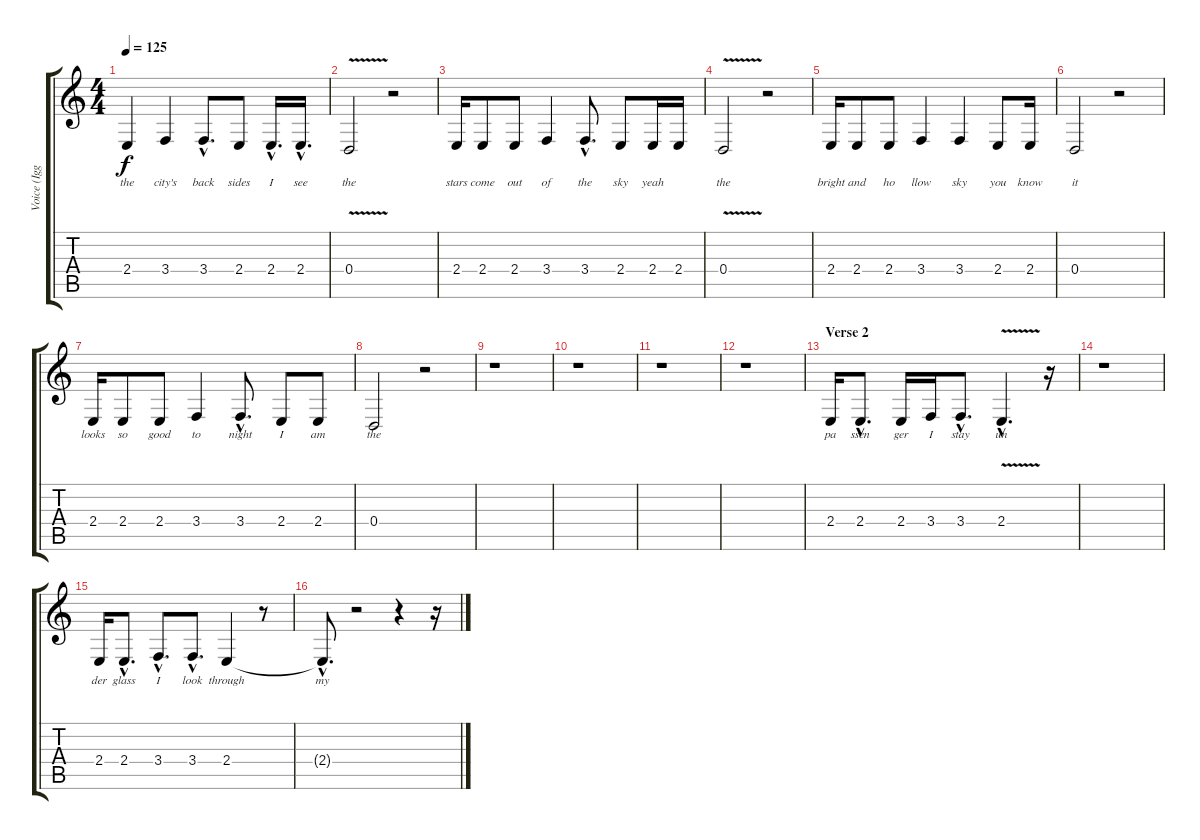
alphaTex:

\track ("Voice (Iggy)" "Voice (Igg") {instrument flute}
\staff {score tabs}
\tuning (E4 B3 G3 D3 A2 E2) {hide}
\ts (4 4)
\tempo 125
\clef g2
\ks c
2.4.4{lyrics (0 "the") lyrics (1 "") lyrics (2 "") lyrics (3 "") lyrics (4 "") dy f} 3.4.4{lyrics (0 "city's") lyrics (1 "") lyrics (2 "") lyrics (3 "") lyrics (4 "")} 3.4{hac}.8{d lyrics (0 "back") lyrics (1 "") lyrics (2 "") lyrics (3 "") lyrics (4 "")} 2.4.8{lyrics (0 "sides") lyrics (1 "") lyrics (2 "") lyrics (3 "") lyrics (4 "")} 2.4{hac}.16{d lyrics (0 "I") lyrics (1 "") lyrics (2 "") lyrics (3 "") lyrics (4 "")} 2.4{hac}.16{d lyrics (0 "see") lyrics (1 "") lyrics (2 "") lyrics (3 "") lyrics (4 "")} |
0.4{v}.2{lyrics (0 "the") lyrics (1 "") lyrics (2 "") lyrics (3 "") lyrics (4 "")} r.2 |
2.4.16{lyrics (0 "stars") lyrics (1 "") lyrics (2 "") lyrics (3 "") lyrics (4 "")} 2.4.8{lyrics (0 "come") lyrics (1 "") lyrics (2 "") lyrics (3 "") lyrics (4 "")} 2.4.8{lyrics (0 "out") lyrics (1 "") lyrics (2 "") lyrics (3 "") lyrics (4 "")} 3.4.4{lyrics (0 "of") lyrics (1 "") lyrics (2 "") lyrics (3 "") lyrics (4 "")} 3.4{hac}.8{d lyrics (0 "the") lyrics (1 "") lyrics (2 "") lyrics (3 "") lyrics (4 "")} 2.4.8{lyrics (0 "sky") lyrics (1 "") lyrics (2 "") lyrics (3 "") lyrics (4 "")} 2.4.16{lyrics (0 "yeah") lyrics (1 "") lyrics (2 "") lyrics (3 "") lyrics (4 "")} 2.4.16{lyrics (0 "") lyrics (1 "") lyrics (2 "") lyrics (3 "") lyrics (4 "")} |
0.4{v}.2{lyrics (0 "the") lyrics (1 "") lyrics (2 "") lyrics (3 "") lyrics (4 "")} r.2 |
2.4.16{lyrics (0 "bright") lyrics (1 "") lyrics (2 "") lyrics (3 "") lyrics (4 "")} 2.4.8{lyrics (0 "and") lyrics (1 "") lyrics (2 "") lyrics (3 "") lyrics (4 "")} 2.4.8{lyrics (0 "ho") lyrics (1 "") lyrics (2 "") lyrics (3 "") lyrics (4 "")} 3.4.4{lyrics (0 "llow") lyrics (1 "") lyrics (2 "") lyrics (3 "") lyrics (4 "")} 3.4.4{lyrics (0 "sky") lyrics (1 "") lyrics (2 "") lyrics (3 "") lyrics (4 "")} 2.4.8{lyrics (0 "you") lyrics (1 "") lyrics (2 "") lyrics (3 "") lyrics (4 "")} 2.4.16{lyrics (0 "know") lyrics (1 "") lyrics (2 "") lyrics (3 "") lyrics (4 "")} |
0.4.2{lyrics (0 "it") lyrics (1 "") lyrics (2 "") lyrics (3 "") lyrics (4 "")} r.2 |
2.4.16{lyrics (0 "looks") lyrics (1 "") lyrics (2 "") lyrics (3 "") lyrics (4 "")} 2.4.8{lyrics (0 "so") lyrics (1 "") lyrics (2 "") lyrics (3 "") lyrics (4 "")} 2.4.8{lyrics (0 "good") lyrics (1 "") lyrics (2 "") lyrics (3 "") lyrics (4 "")} 3.4.4{lyrics (0 "to") lyrics (1 "") lyrics (2 "") lyrics (3 "") lyrics (4 "")} 3.4{hac}.8{d lyrics (0 "night") lyrics (1 "") lyrics (2 "") lyrics (3 "") lyrics (4 "")} 2.4.8{lyrics (0 "I") lyrics (1 "") lyrics (2 "") lyrics (3 "") lyrics (4 "")} 2.4.8{lyrics (0 "am") lyrics (1 "") lyrics (2 "") lyrics (3 "") lyrics (4 "")} |
0.4.2{lyrics (0 "the") lyrics (1 "") lyrics (2 "") lyrics (3 "") lyrics (4 "")} r.2 |
r.1 |
r.1 |
r.1 |
r.1 |
\section ("" "Verse 2")
2.4.16{lyrics (0 "pa") lyrics (1 "") lyrics (2 "") lyrics (3 "") lyrics (4 "")} 2.4{hac}.8{d lyrics (0 "ssen") lyrics (1 "") lyrics (2 "") lyrics (3 "") lyrics (4 "")} 2.4.16{lyrics (0 "ger") lyrics (1 "") lyrics (2 "") lyrics (3 "") lyrics (4 "")} 3.4.16{lyrics (0 "I") lyrics (1 "") lyrics (2 "") lyrics (3 "") lyrics (4 "")} 3.4{hac}.8{d lyrics (0 "stay") lyrics (1 "") lyrics (2 "") lyrics (3 "") lyrics (4 "")} 2.4{v hac}.4{d lyrics (0 "un") lyrics (1 "") lyrics (2 "") lyrics (3 "") lyrics (4 "")} r.16 |
r.1 |
2.4.16{lyrics (0 "der") lyrics (1 "") lyrics (2 "") lyrics (3 "") lyrics (4 "")} 2.4{hac}.8{d lyrics (0 "glass") lyrics (1 "") lyrics (2 "") lyrics (3 "") lyrics (4 "")} 3.4{hac}.8{d lyrics (0 "I") lyrics (1 "") lyrics (2 "") lyrics (3 "") lyrics (4 "")} 3.4{hac}.8{d lyrics (0 "look") lyrics (1 "") lyrics (2 "") lyrics (3 "") lyrics (4 "")} 2.4.4{lyrics (0 "through") lyrics (1 "") lyrics (2 "") lyrics (3 "") lyrics (4 "")} r.8 |
2.4{hac t}.8{d lyrics (0 "my") lyrics (1 "") lyrics (2 "") lyrics (3 "") lyrics (4 "")} r.2 r.4 r.16
